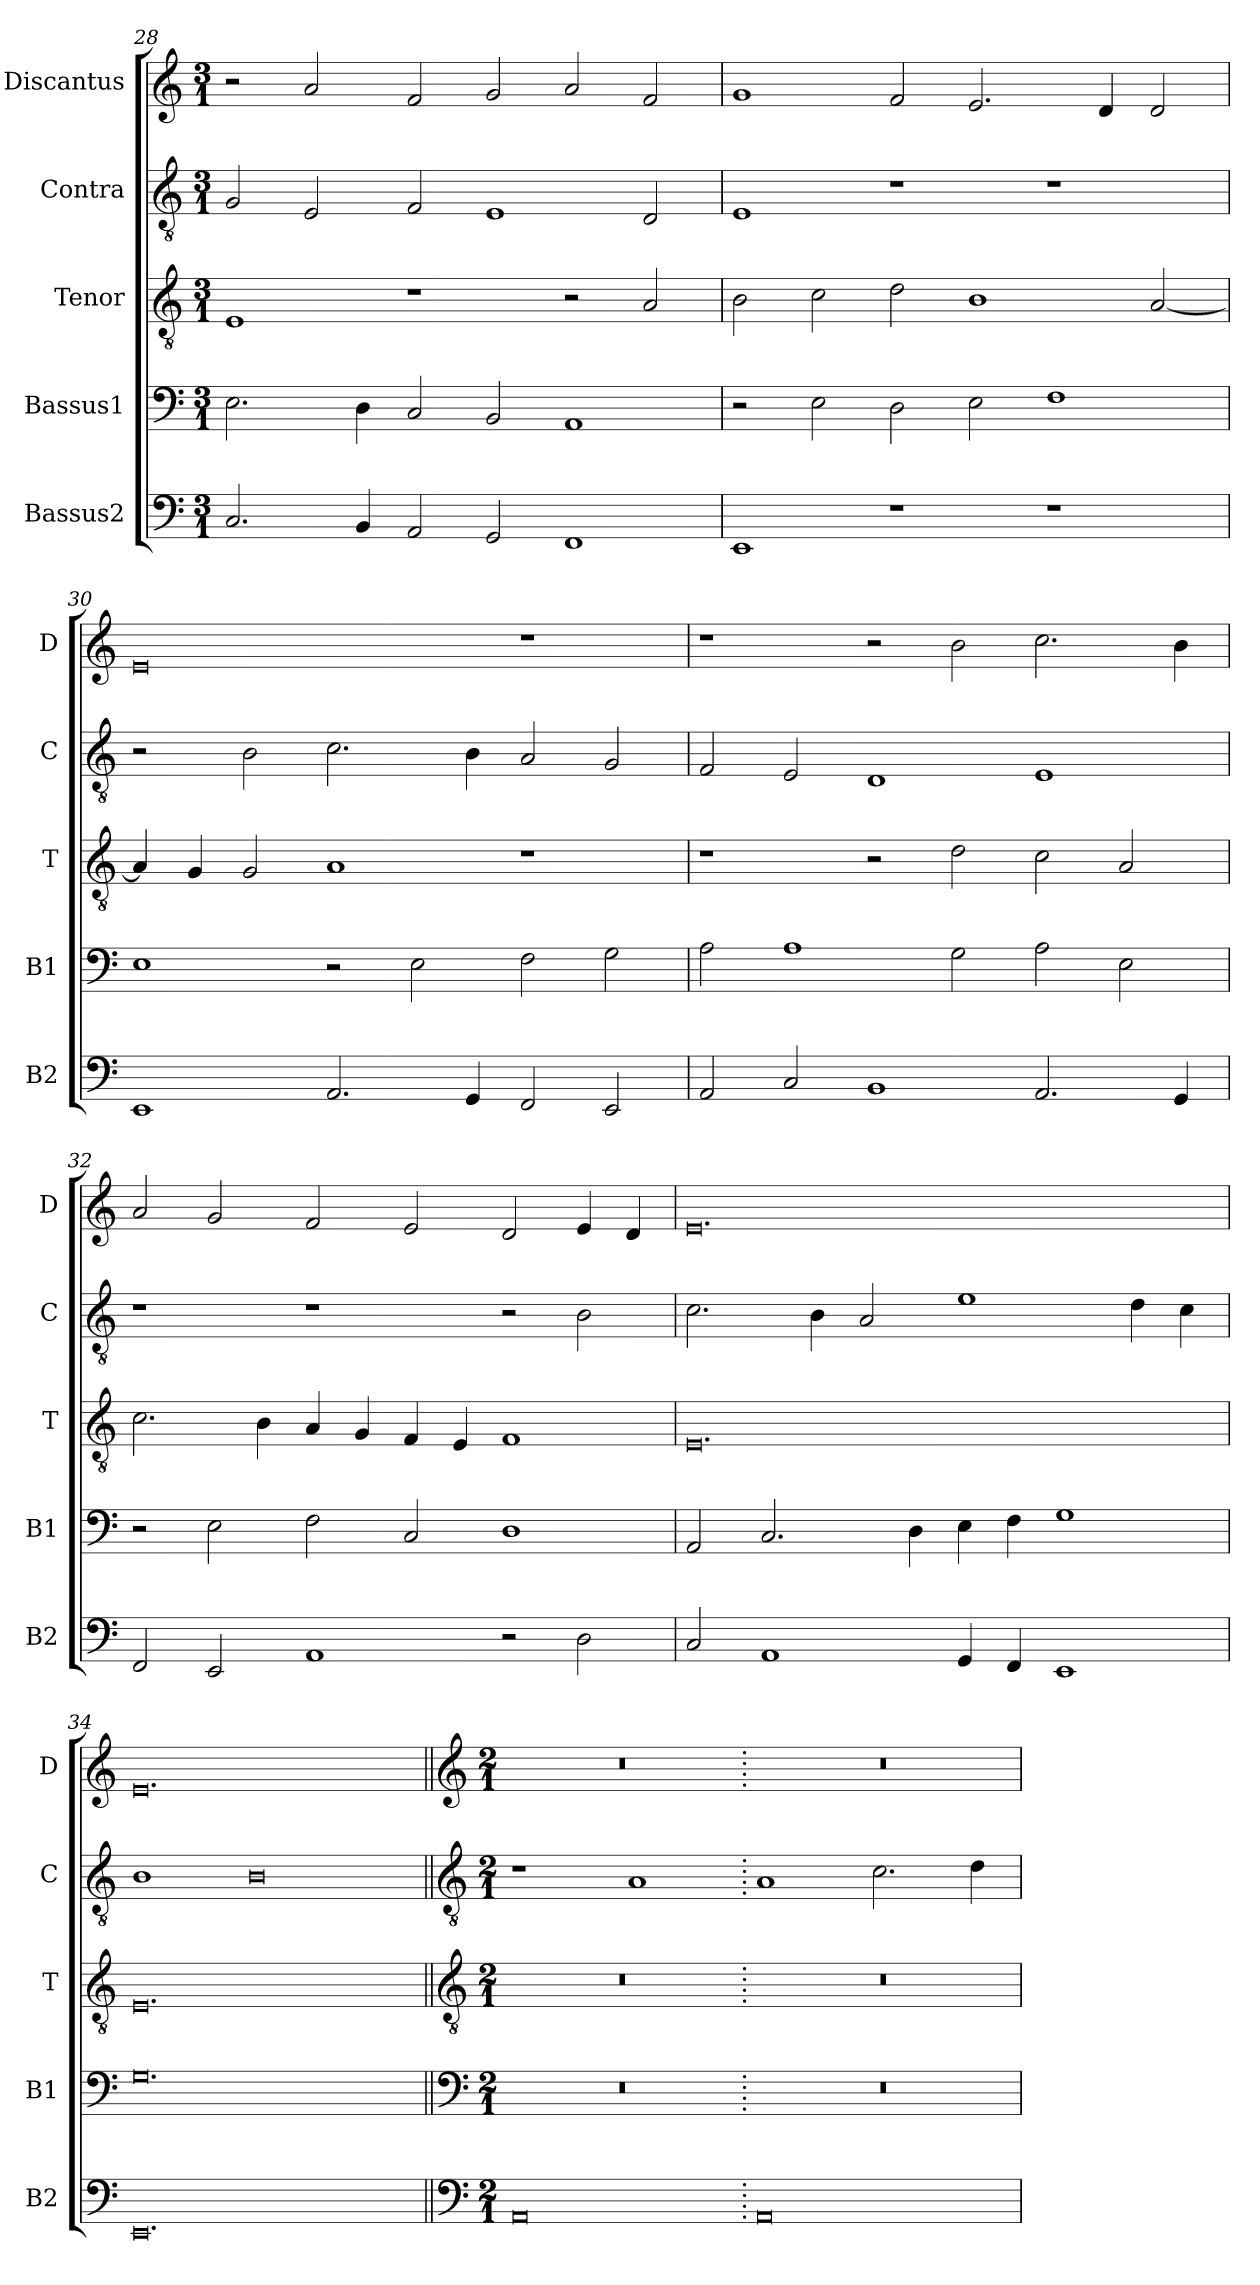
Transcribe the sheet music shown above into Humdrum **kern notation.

**kern	**kern	**kern	**kern	**kern
*part5	*part4	*part3	*part2	*part1
*staff5	*staff4	*staff3	*staff2	*staff1
*I"Bassus2	*I"Bassus1	*I"Tenor	*I"Contra	*I"Discantus
*I'B2	*I'B1	*I'T	*I'C	*I'D
*clefF4	*clefF4	*clefGv2	*clefGv2	*clefG2
*k[]	*k[]	*k[]	*k[]	*k[]
*M3/1	*M3/1	*M3/1	*M3/1	*M3/1
=28	=28	=28	=28	=28
2.C/	2.E\	1E	2G/	2r
.	.	.	2E/	2a/
4BB/	4D\	.	.	.
2AA/	2C/	1r	2F/	2f/
2GG/	2BB/	.	1E	2g/
1FF	1AA	2r	.	2a/
.	.	2A/	2D/	2f/
=29	=29	=29	=29	=29
1EE	2r	2B\	1E	1g
.	2E\	2c\	.	.
1r	2D\	2d\	1r	2f/
.	2E\	1B	.	2.e/
1r	1F	.	1r	.
.	.	.	.	4d/
.	.	[2A/	.	2d/
=30	=30	=30	=30	=30
1EE	1E	4A/]	2r	0e
.	.	4G/	.	.
.	.	2G/	2B\	.
2.AA/	2r	1A	2.c\	.
.	2E\	.	.	.
4GG/	.	.	4B\	.
2FF/	2F\	1r	2A/	1r
2EE/	2G\	.	2G/	.
=31	=31	=31	=31	=31
2AA/	2A\	1r	2F/	1r
2C/	1A	.	2E/	.
1BB	.	2r	1D	2r
.	2G\	2d\	.	2b\
2.AA/	2A\	2c\	1E	2.cc\
.	2E\	2A/	.	.
4GG/	.	.	.	4b\
=32	=32	=32	=32	=32
2FF/	2r	2.c\	1r	2a/
2EE/	2E\	.	.	2g/
.	.	4B\	.	.
1AA	2F\	4A/	1r	2f/
.	.	4G/	.	.
.	2C/	4F/	.	2e/
.	.	4E/	.	.
2r	1D	1F	2r	2d/
2D\	.	.	2B\	4e/
.	.	.	.	4d/
=33	=33	=33	=33	=33
2C/	2AA/	0.E	2.c\	0.e
1AA	2.C/	.	.	.
.	.	.	4B\	.
.	.	.	2A/	.
.	4D\	.	.	.
4GG/	4E\	.	1e	.
4FF/	4F\	.	.	.
1EE	1G	.	.	.
.	.	.	4d\	.
.	.	.	4c\	.
=34	=34	=34	=34	=34
0.EE	0.G	0.E	1B	0.e
.	.	.	0B	.
!!LO:LB:g=z
=35||	=35||	=35||	=35||	=35||
*clefF4	*clefF4	*clefGv2	*clefGv2	*clefG2
*k[]	*k[]	*k[]	*k[]	*k[]
*M2/1	*M2/1	*M2/1	*M2/1	*M2/1
0AA	0r	0r	1r	0r
.	.	.	1A	.
=36.	=36.	=36.	=36.	=36.
0AA	0r	0r	1A	0r
.	.	.	2.c\	.
.	.	.	4d\	.
=	=	=	=	=
*-	*-	*-	*-	*-
